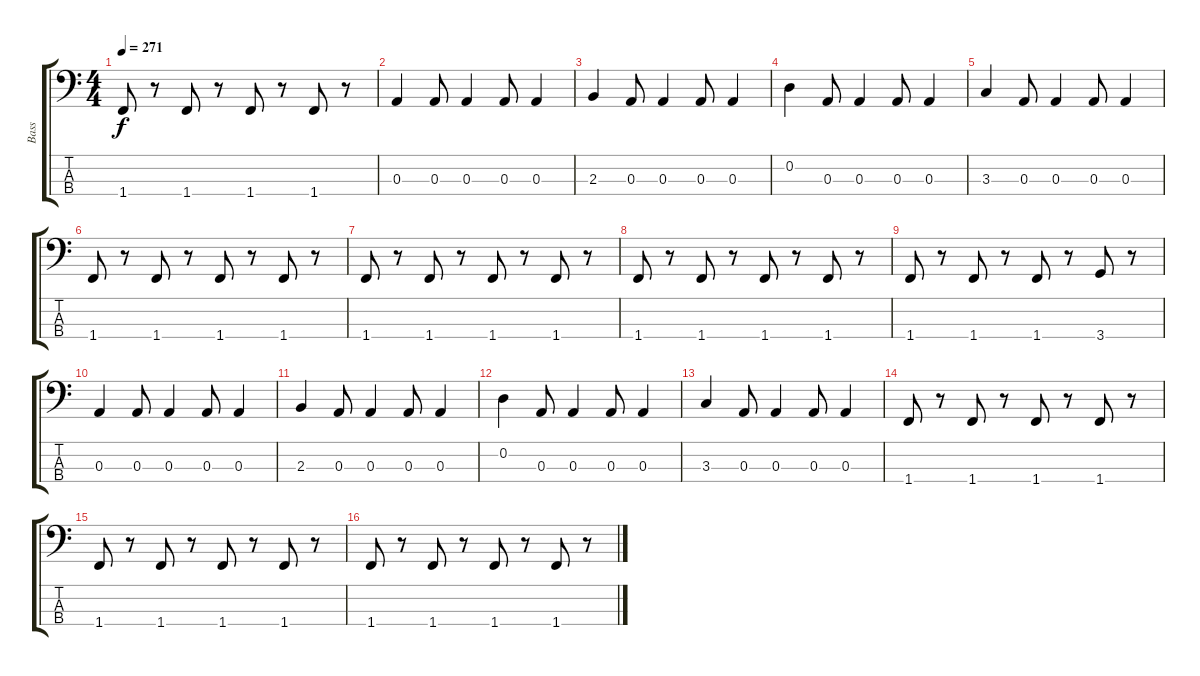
\track ("Bass" "Bass") {instrument electricbassfinger}
\staff {score tabs}
\tuning (G2 D2 A1 E1) {hide}
\ts (4 4)
\tempo 271
\clef f4
\ks c
1.4.8{dy f} r.8 1.4.8 r.8 1.4.8 r.8 1.4.8 r.8 |
0.3.4 0.3.8 0.3.4 0.3.8 0.3.4 |
2.3.4 0.3.8 0.3.4 0.3.8 0.3.4 |
0.2.4 0.3.8 0.3.4 0.3.8 0.3.4 |
3.3.4 0.3.8 0.3.4 0.3.8 0.3.4 |
1.4.8 r.8 1.4.8 r.8 1.4.8 r.8 1.4.8 r.8 |
1.4.8 r.8 1.4.8 r.8 1.4.8 r.8 1.4.8 r.8 |
1.4.8 r.8 1.4.8 r.8 1.4.8 r.8 1.4.8 r.8 |
1.4.8 r.8 1.4.8 r.8 1.4.8 r.8 3.4.8 r.8 |
0.3.4 0.3.8 0.3.4 0.3.8 0.3.4 |
2.3.4 0.3.8 0.3.4 0.3.8 0.3.4 |
0.2.4 0.3.8 0.3.4 0.3.8 0.3.4 |
3.3.4 0.3.8 0.3.4 0.3.8 0.3.4 |
1.4.8 r.8 1.4.8 r.8 1.4.8 r.8 1.4.8 r.8 |
1.4.8 r.8 1.4.8 r.8 1.4.8 r.8 1.4.8 r.8 |
1.4.8 r.8 1.4.8 r.8 1.4.8 r.8 1.4.8 r.8
